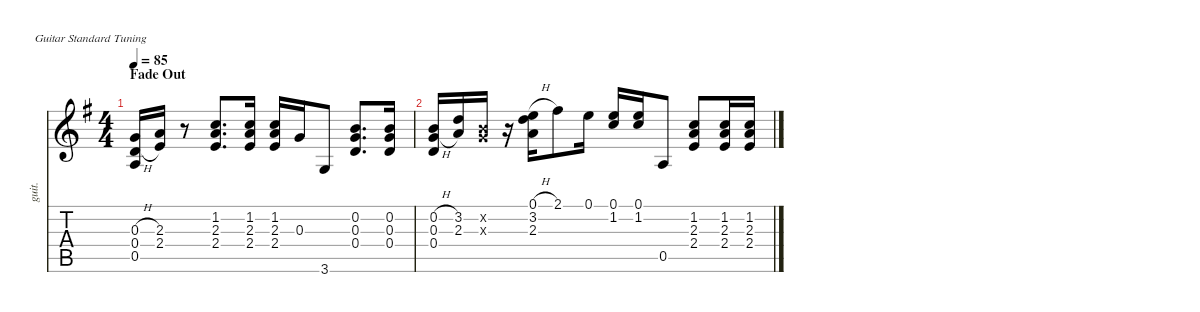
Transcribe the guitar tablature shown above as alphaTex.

\defaultSystemsLayout 4
\hideDynamics
\bracketExtendMode nobrackets
\otherSystemsTrackNameOrientation horizontal
\track ("Guitar 1" "guit.") {defaultSystemsLayout 4 instrument electricguitarjazz}
\staff {score tabs}
\tuning (E4 B3 G3 D3 A2 E2)
\ts (4 4)
\section ("" "Fade Out")
\tempo 85
\clef g2
\ks g
(0.3{h acc forcenatural} 0.4{h acc forcenatural} 0.5{acc forcenatural}).16{dy f beam Up} (2.3{acc forcenatural} 2.4{acc forcenatural}).16{beam Up} r.8{beam Up} (1.2{acc forcenatural} 2.3{acc forcenatural} 2.4{acc forcenatural}).8{d beam Up} (1.2{acc forcenatural} 2.3{acc forcenatural} 2.4{acc forcenatural}).16{beam Up} (1.2{acc forcenatural} 2.3{acc forcenatural} 2.4{acc forcenatural}).16{beam Up} 0.3{acc forcenatural}.16{beam Up} 3.6{acc forcenatural}.8{beam Up} (0.2{acc forcenatural} 0.3{acc forcenatural} 0.4{acc forcenatural}).8{d beam Up} (0.2{acc forcenatural} 0.3{acc forcenatural} 0.4{acc forcenatural}).16{beam Up} |
(0.2{h acc forcenatural} 0.3{h acc forcenatural} 0.4{acc forcenatural}).16{beam Up} (3.2{acc forcenatural} 2.3{acc forcenatural}).16{beam Up} (0.2{x acc forcenatural} 0.3{x acc forcenatural}).16{beam Up} r.16{beam Up} (0.1{h acc forcenatural} 3.2{acc forcenatural} 2.3{acc forcenatural}).16{beam Down} 2.1{acc #}.8{beam Down} 0.1{acc forcenatural}.16{beam Down} (0.1{acc forcenatural} 1.2{acc forcenatural}).16{beam Up} (0.1{acc forcenatural} 1.2{acc forcenatural}).16{beam Up} 0.5{acc forcenatural}.8{beam Up} (1.2{acc forcenatural} 2.3{acc forcenatural} 2.4{acc forcenatural}).8{beam Up} (1.2{acc forcenatural} 2.3{acc forcenatural} 2.4{acc forcenatural}).16{beam Up} (1.2{acc forcenatural} 2.3{acc forcenatural} 2.4{acc forcenatural}).16{beam Up}
